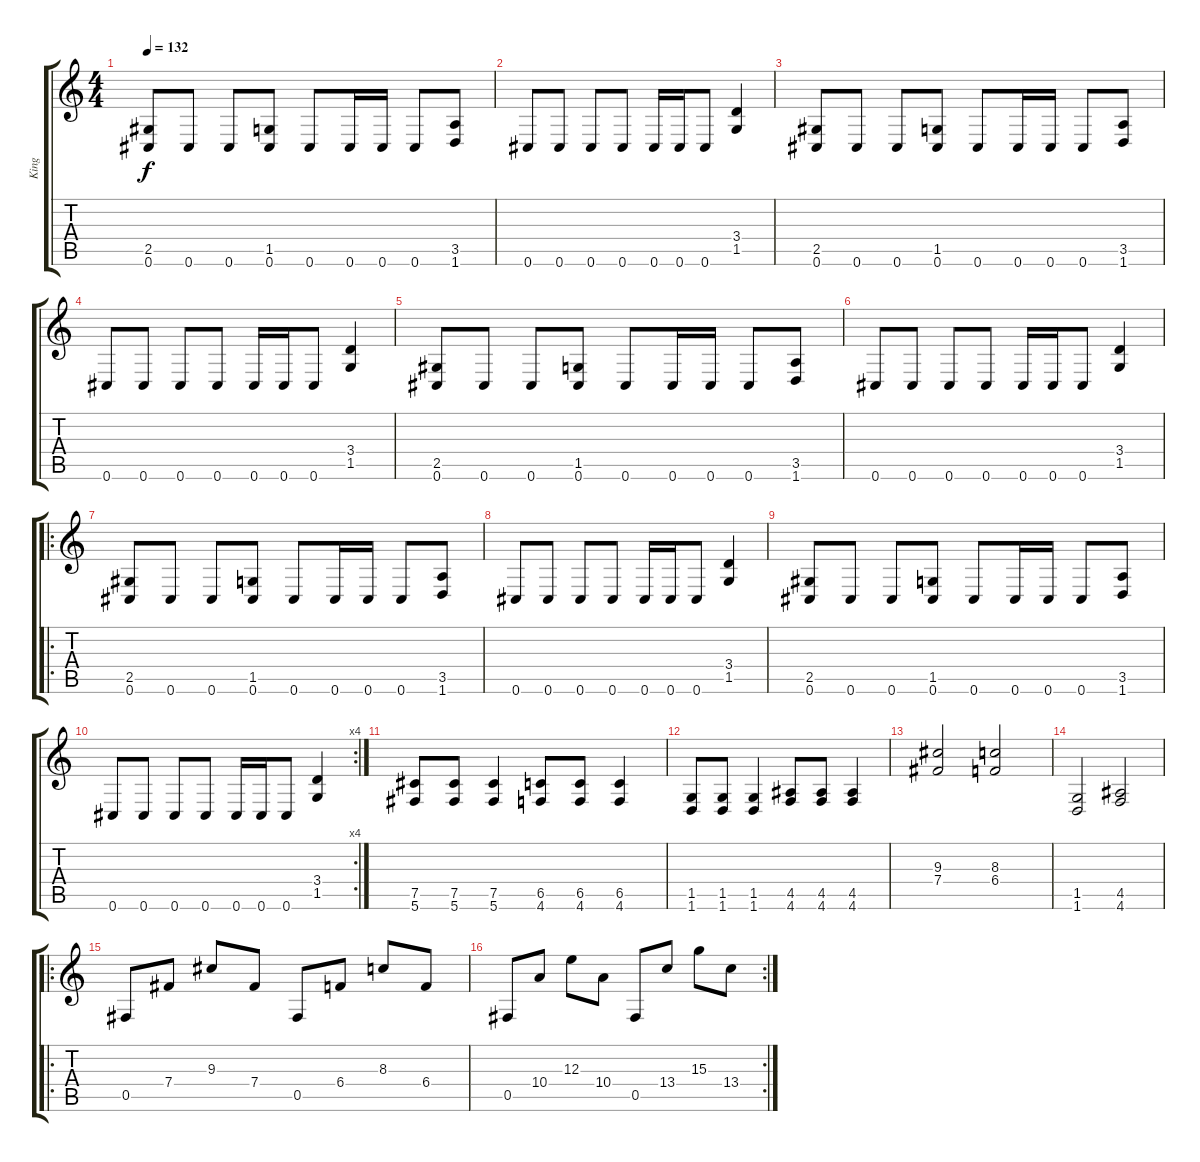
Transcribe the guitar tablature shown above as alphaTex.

\track ("King" "King") {instrument overdrivenguitar}
\staff {score tabs}
\tuning (Db4 Ab3 E3 B2 Gb2 Db2) {hide}
\ts (4 4)
\tempo 132
\clef g2
\ks c
(2.5 0.6).8{dy f} 0.6.8 0.6.8 (1.5 0.6).8 0.6.8 0.6.16 0.6.16 0.6.8 (3.5 1.6).8 |
0.6.8 0.6.8 0.6.8 0.6.8 0.6.16 0.6.16 0.6.8 (3.4 1.5).4 |
(2.5 0.6).8 0.6.8 0.6.8 (1.5 0.6).8 0.6.8 0.6.16 0.6.16 0.6.8 (3.5 1.6).8 |
0.6.8 0.6.8 0.6.8 0.6.8 0.6.16 0.6.16 0.6.8 (3.4 1.5).4 |
(2.5 0.6).8 0.6.8 0.6.8 (1.5 0.6).8 0.6.8 0.6.16 0.6.16 0.6.8 (3.5 1.6).8 |
0.6.8 0.6.8 0.6.8 0.6.8 0.6.16 0.6.16 0.6.8 (3.4 1.5).4 |
\ro
(2.5 0.6).8 0.6.8 0.6.8 (1.5 0.6).8 0.6.8 0.6.16 0.6.16 0.6.8 (3.5 1.6).8 |
0.6.8 0.6.8 0.6.8 0.6.8 0.6.16 0.6.16 0.6.8 (3.4 1.5).4 |
(2.5 0.6).8 0.6.8 0.6.8 (1.5 0.6).8 0.6.8 0.6.16 0.6.16 0.6.8 (3.5 1.6).8 |
\rc 4
0.6.8 0.6.8 0.6.8 0.6.8 0.6.16 0.6.16 0.6.8 (3.4 1.5).4 |
(7.5 5.6).8 (7.5 5.6).8 (7.5 5.6).4 (6.5 4.6).8 (6.5 4.6).8 (6.5 4.6).4 |
(1.5 1.6).8 (1.5 1.6).8 (1.5 1.6).4 (4.5 4.6).8 (4.5 4.6).8 (4.5 4.6).4 |
(9.3 7.4).2 (8.3 6.4).2 |
(1.5 1.6).2 (4.5 4.6).2 |
\ro
0.5.8 7.4.8 9.3.8 7.4.8 0.5.8 6.4.8 8.3.8 6.4.8 |
\rc 2
0.5.8 10.4.8 12.3.8 10.4.8 0.5.8 13.4.8 15.3.8 13.4.8
